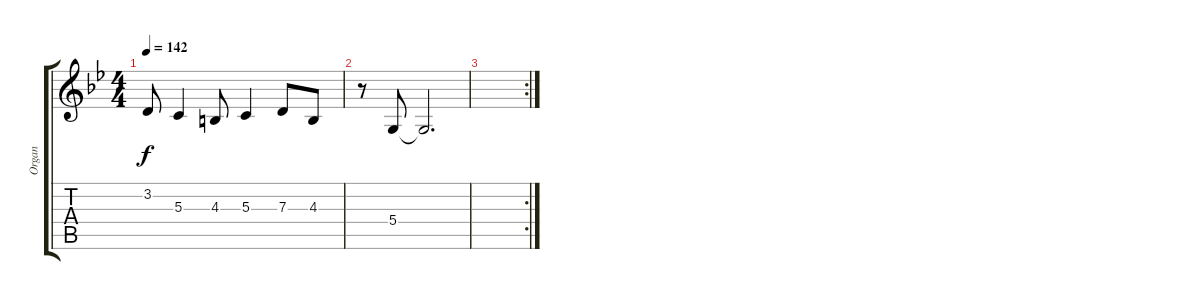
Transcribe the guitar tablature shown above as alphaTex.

\track ("Organ" "Organ") {instrument drawbarorgan}
\staff {score tabs}
\tuning (E4 B3 G3 D3 A2 E2) {hide}
\ts (4 4)
\tempo 142
\clef g2
\ks gminor
3.2{t}.8{dy f} 5.3.4 4.3.8 5.3.4 7.3.8 4.3.8 |
r.8 5.4.8 5.4{t}.2{d} |
\rc 2
